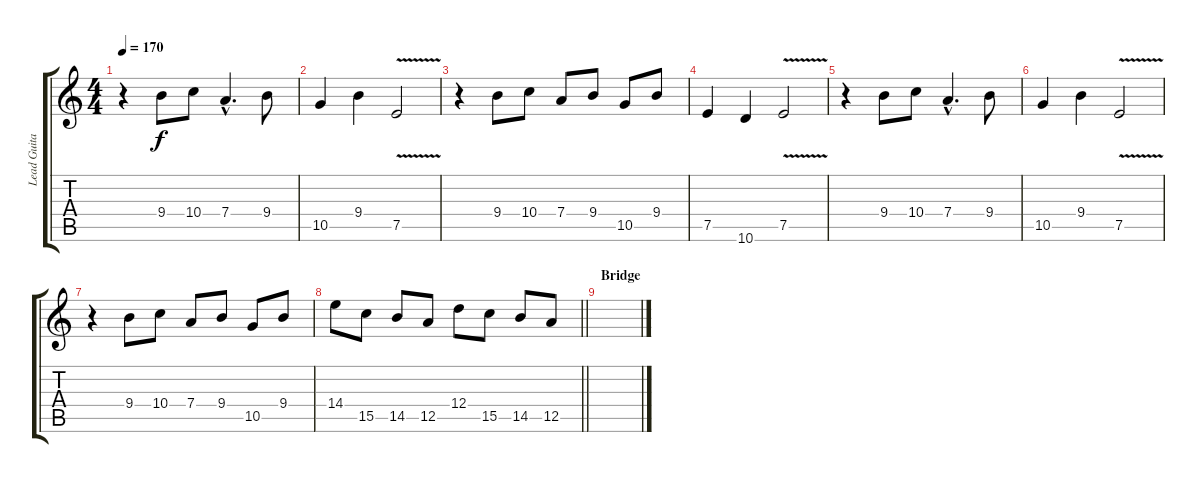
\track ("Lead Guitar" "Lead Guita") {instrument distortionguitar}
\staff {score tabs}
\tuning (E4 B3 G3 D3 A2 E2) {hide}
\ts (4 4)
\tempo 170
\clef g2
\ks c
r.4{dy f} 9.4.8 10.4.8 7.4{hac}.4{d} 9.4.8 |
10.5.4 9.4.4 7.5{v}.2 |
r.4 9.4.8 10.4.8 7.4.8 9.4.8 10.5.8 9.4.8 |
7.5.4 10.6.4 7.5{v}.2 |
r.4 9.4.8 10.4.8 7.4{hac}.4{d} 9.4.8 |
10.5.4 9.4.4 7.5{v}.2 |
r.4 9.4.8 10.4.8 7.4.8 9.4.8 10.5.8 9.4.8 |
\barLineRight lightlight
14.4.8 15.5.8 14.5.8 12.5.8 12.4.8 15.5.8 14.5.8 12.5.8 |
\section ("" "Bridge")
